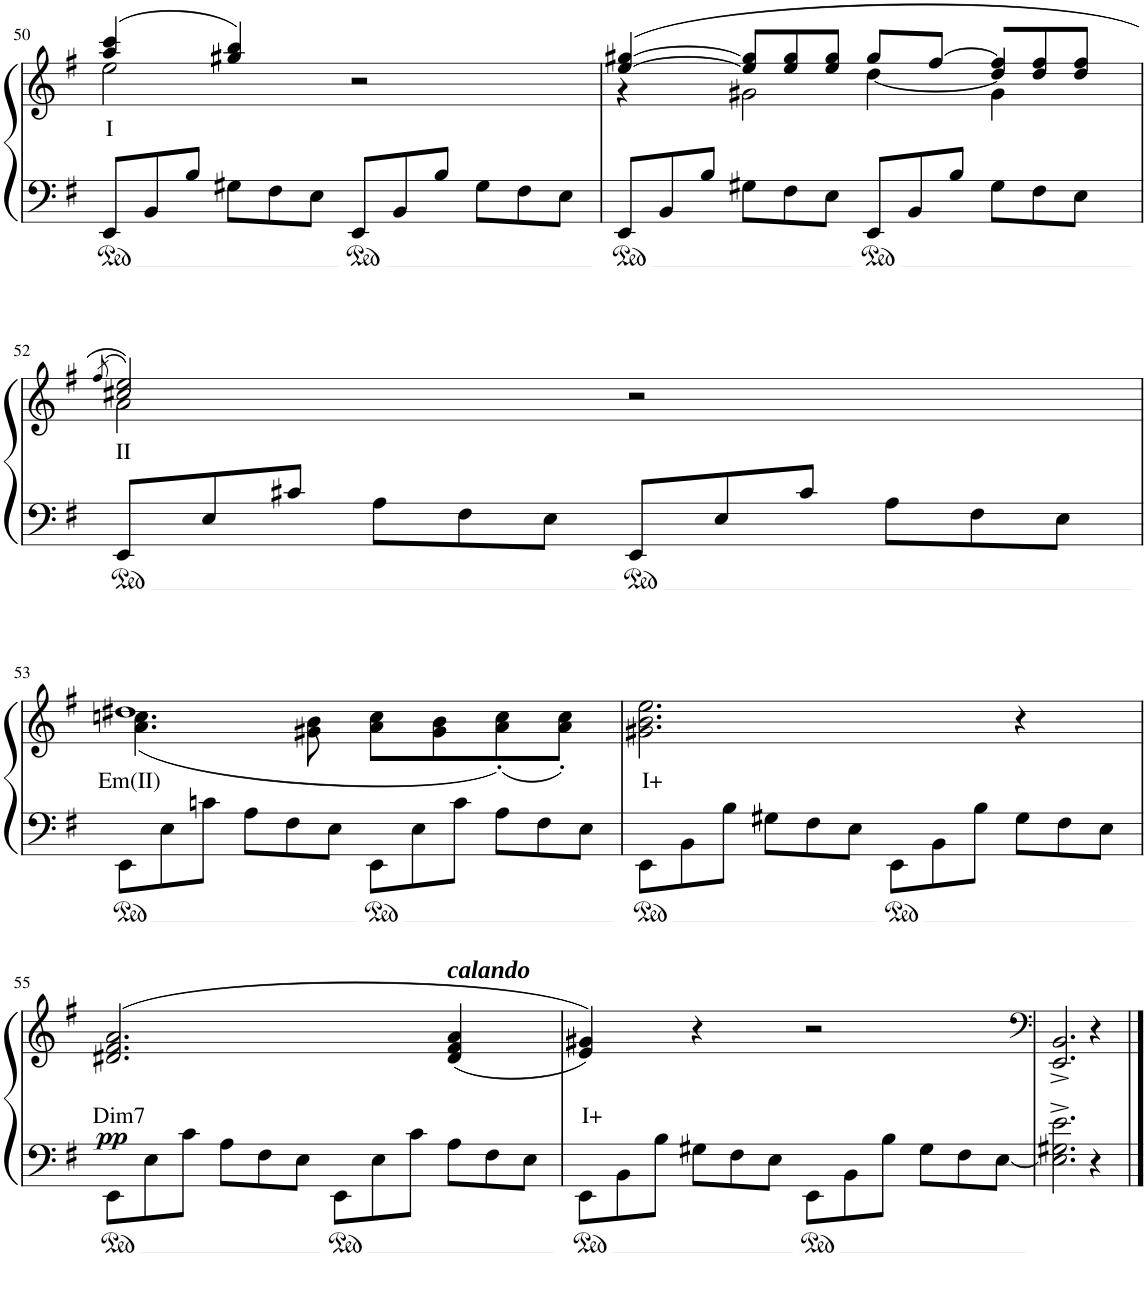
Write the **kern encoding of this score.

**kern	**kern	**text	**dynam
*part1	*part1	*part1	*part1
*staff2	*staff1	*staff1	*staff1/2
*I"Piano	*	*	*
*I'Pno	*	*	*
!!LO:PB:g=z
*clefF4	*clefG2	*	*
*k[f#]	*k[f#]	*	*
*M4/4	*M4/4	*	*
*met(c)	*met(c)	*	*
*Xtuplet	*	*	*
=50	=50	=50	=50
*	*^	*	*
!	!	!	!LO:LY:b	!
12EE/L	(4aa/ 4ccc/	2ee\	I	.
12BB/	.	.	.	.
12B/J	.	.	.	.
12G#X\L	4gg#X/ 4bb/)	.	.	.
12F#\	.	.	.	.
12E\J	.	.	.	.
12EE/L	2r	2ryy	.	.
12BB/	.	.	.	.
12B/J	.	.	.	.
12G#\L	.	.	.	.
12F#\	.	.	.	.
12E\J	.	.	.	.
=51	=51	=51	=51	=51
*	*^	*^	*	*
12EE/L	([4ee/ [4gg#X/	4r	4...ryy	2ryy	.	.
12BB/	.	.	.	.	.	.
12B/J	.	.	.	.	.	.
*	*Xtuplet	*	*	*	*	*
12G#X\L	12ee/] 12gg#/]L	2g#X\	.	.	.	.
12F#\	12ee/ 12gg#/	.	.	.	.	.
12E\J	12ee/ 12gg#/J	.	.	.	.	.
12EE/L	8gg#/L	.	12ryy@	[4dd\	.	.
12BB/	.	.	24ryy@	.	.	.
.	[8ff#/J	.	24ryy@	.	.	.
12B/J	.	.	12ryy@	.	.	.
12G#\L	12ff#L]	4g#\	12ryy@	12.dd/]	.	.
12F#\	12dd/ 12ff#/	.	24ryy@	.	.	.
.	.	.	24ryy@	12.ryy	.	.
12E\J	12dd/ 12ff#/J	.	36...ryy@	.	.	.
.	.	.	32ff#!	.	.	.
*	*v	*v	*v	*v	*	*
!!LO:LB:g=z
=52	=52	=52	=52
.	(>8qff#/	.	.
!	!	!LO:LY:b	!
*	*^	*	*
12EE/L	2cc#X/ 2ee/))	2a\	II	.
12E/	.	.	.	.
12c#X/J	.	.	.	.
12A\L	.	.	.	.
12F#\	.	.	.	.
12E\J	.	.	.	.
12EE/L	2r	2ryy	.	.
12E/	.	.	.	.
12c#/J	.	.	.	.
12A\L	.	.	.	.
12F#\	.	.	.	.
12E\J	.	.	.	.
!!LO:LB:g=z	!!
=53	=53	=53	=53	=53
!	!	!	!LO:LY:b	!
12EE\L	1dd#X	(4.a\ 4.ccn\	Em(II)	.
12E\	.	.	.	.
12cn\J	.	.	.	.
12A\L	.	.	.	.
12F#\	.	.	.	.
.	.	8g#X\ 8b\	.	.
12E\J	.	.	.	.
12EE\L	.	8a\ 8cc\L	.	.
12E\	.	.	.	.
.	.	8g#\ 8b\	.	.
12c\J	.	.	.	.
12A\L	.	(8a\' 8cc\')	.	.
12F#\	.	.	.	.
.	.	8a\' 8cc\'J)	.	.
12E\J	.	.	.	.
*	*v	*v	*	*
=54	=54	=54	=54
!	!	!LO:LY:b	!
12EE\L	2.g#X\ 2.b\ 2.ee\	I+	.
12BB\	.	.	.
12B\J	.	.	.
12G#X\L	.	.	.
12F#\	.	.	.
12E\J	.	.	.
12EE\L	.	.	.
12BB\	.	.	.
12B\J	.	.	.
12G#\L	4r	.	.
12F#\	.	.	.
12E\J	.	.	.
!!LO:LB:g=z
=55	=55	=55	=55
!	!	!LO:LY:b	!LO:DY:b
12EE\L	(>2.d#X/ 2.f#/ 2.a/	Dim7	pp
12E\	.	.	.
12c\J	.	.	.
12A\L	.	.	.
12F#\	.	.	.
12E\J	.	.	.
12EE\L	.	.	.
12E\	.	.	.
12c\J	.	.	.
!	!LO:TX:a:Bi:t=calando	!	!
12A\L	(4d#/ 4f#/ 4a/	.	.
12F#\	.	.	.
12E\J	.	.	.
=56	=56	=56	=56
!	!	!LO:LY:b	!
12EE\L	4e/ 4g#X/))	I+	.
12BB\	.	.	.
12B\J	.	.	.
12G#X\L	4r	.	.
12F#\	.	.	.
12E\J	.	.	.
12EE\L	2r	.	.
12BB\	.	.	.
12B\J	.	.	.
12G#\L	.	.	.
12F#\	.	.	.
[<12E\J	.	.	.
=57	=57	=57	=57
*	*clefF4	*	*
2.E\]^ 2.G#X\^ 2.e\^	2.EE/^ 2.BB/^	.	.
4r	4r	.	.
==	==	==	==
*-	*-	*-	*-
